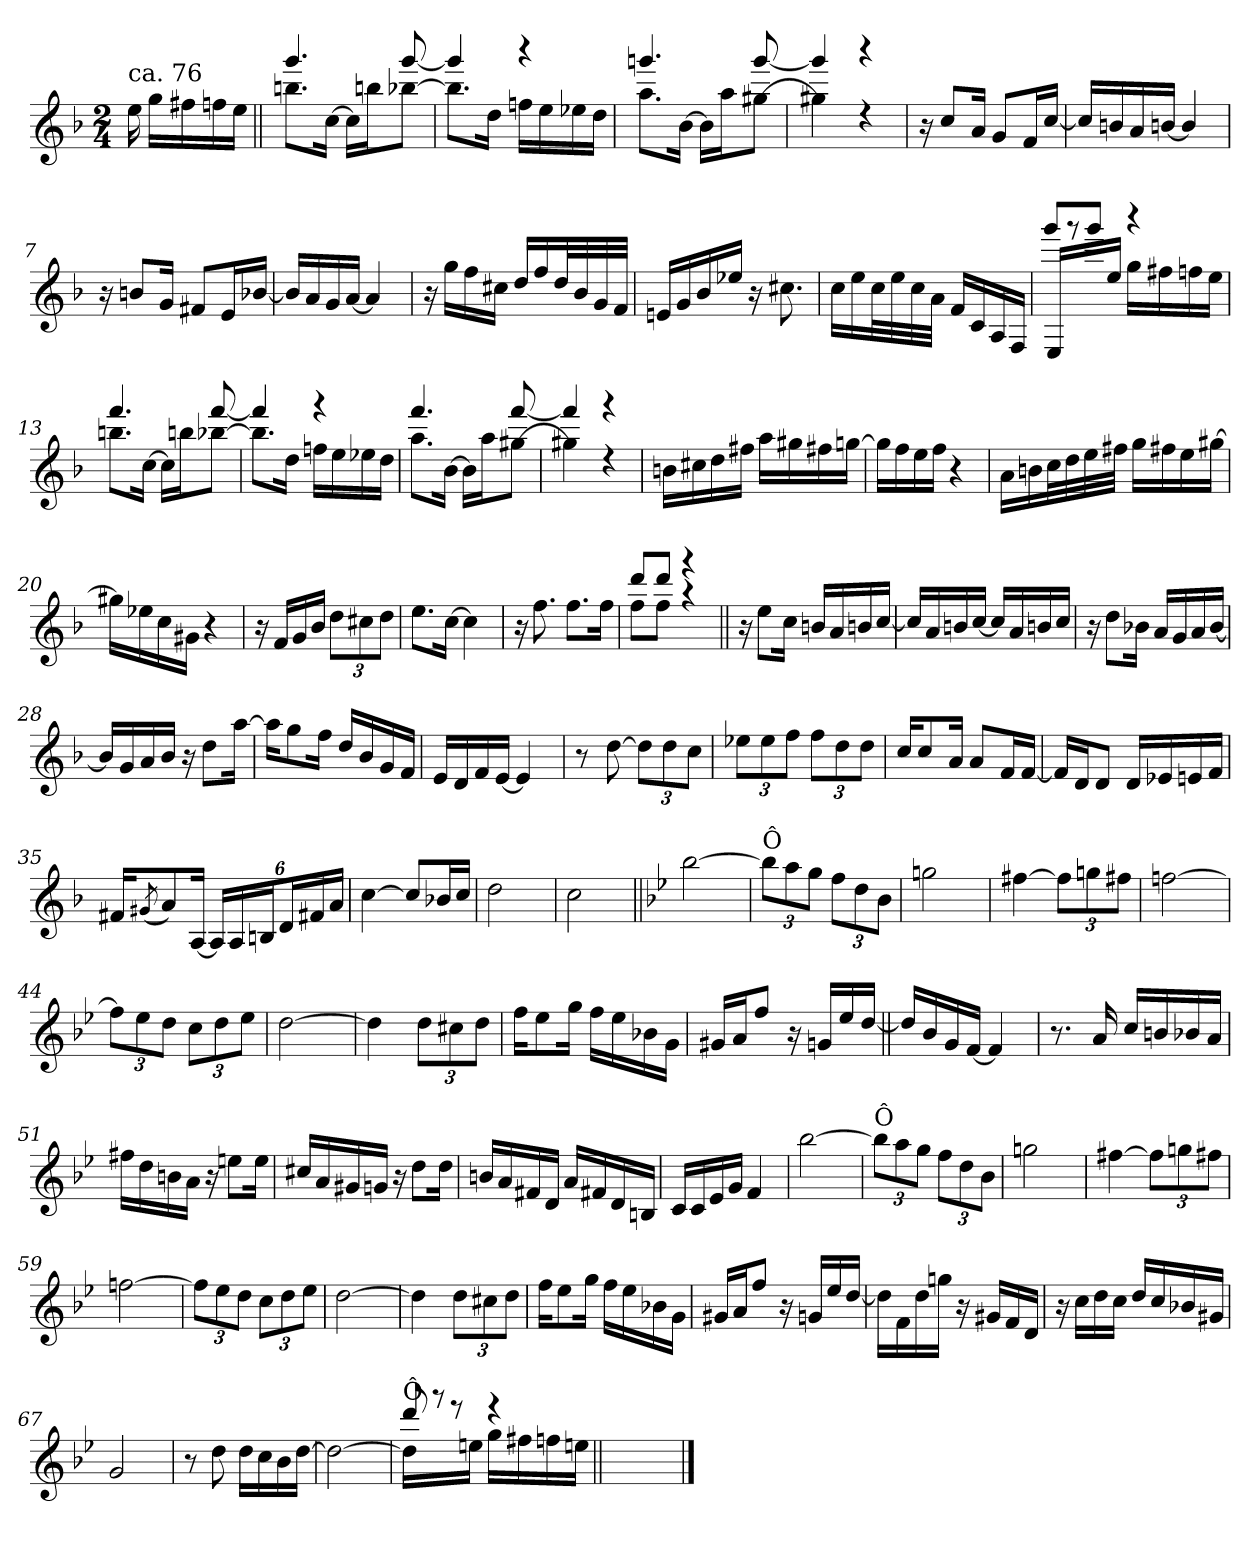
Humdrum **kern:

**kern
*part1
*staff1
*clefG2
*k[b-]
*F:
*M2/4
=
!LO:TX:a:t=ca. 76
16ee\
16gg\LL
16ff#X\
16ffn\
16ee\JJ
=1||
*^
8.bbn\L	4.ggg!/
[<16cc\Jk	.
16cc\LL]	.
16bbn\J	.
[<8bb-X\J	[>8ggg!/
=2	=2
8.bb-\L]	4ggg!/]
16dd\Jk	.
16ffn\LL	4raaa
16ee\	.
16ee-X\	.
16dd\JJ	.
=3	=3
8.aa\L	4.gggn!/
[<16b-\Jk	.
16b-\LL]	.
16aa\J	.
[<8gg#X\J	[>8ggg!/
=4	=4
4gg#X\]	4gggn!/]
4rdd	4raaa
*v	*v
!!LO:LB:g=z
=5
16r
8cc/L
16a/Jk
8g/L
16f/L
[16cc/JJ
=6
16cc/LL]
16bn/
16a/
[16bn/JJ
4b/]
=7
16r
8bn/L
16g/Jk
8f#X/L
16e/L
[16b-X/JJ
=8
16b-/LL]
16a/
16g/
[16a/JJ
4a/]
!!LO:LB:g=z
=9
16r
16gg\LL
16ff\
16cc#X\JJ
16dd/LL
16ff/
32dd/L
32b-/
32g/
32f/JJJ
=10
16en/LL
16g/
16b-/
16ee-X/JJ
16r
8.cc#X\
=11
16cc\LL
16ee\
32cc\L
32ee\
32cc\
32a\JJJ
16f/LL
16c/
16A/
16F/JJ
=12
*^
16E/KL	8ggg!/L
8r	.
.	8ggg!/J
16ee/Jk	.
16gg\LL	4rbbb
16ff#X\	.
16ffn\	.
16ee\JJ	.
!!LO:LB:g=z	!!
=13	=13
8.bbn\L	4.fff!/
[<16cc\Jk	.
16cc\LL]	.
16bbn\J	.
[<8bb-X\J	[>8fff!/
=14	=14
8.bb-\L]	4fff!/]
16dd\Jk	.
16ffn\LL	4rggg
16ee\	.
16ee-X\	.
16dd\JJ	.
=15	=15
8.aa\L	4.fff!/
[<16b-\Jk	.
16b-\LL]	.
16aa\J	.
[<8gg#X\J	[>8fff!/
=16	=16
4gg#X\]	4fff!/]
4rdd	4rggg
*v	*v
=17
16bn\LL
16cc#X\
16dd\
16ff#X\JJ
16aa\LL
16gg#X\
16ff#X\
[16ggn\JJ
!!LO:LB:g=z
=18
16ggn\LL]
16ff\
16ee\
16ff\JJ
4r
=19
16a\LL
16bn\
32cc\L
32dd\
32ee\
32ff#X\JJJ
16gg\LL
16ff#X\
16ee\
[16gg#X\JJ
=20
16gg#X\LL]
16ee-X\
16cc\
16g#X\JJ
4r
=21
16r
16f/LL
16g/
16b-/JJ
12dd\L
12cc#X\
12dd\J
!!LO:LB:g=z
=22
8.ee\L
[16cc\Jk
4cc\]
=23
16r
8.ff\
8.ff\L
16ff\Jk
=24
*^
8ff\L	8ddd!/L
8ff\J	8ddd!/J
4r	4rfff
*v	*v
=25||
16r
8ee\L
16cc\Jk
16bn/LL
16a/
16bn/
[16cc/JJ
=26
16cc/LL]
16a/
16bn/
[16cc/JJ
16cc/LL]
16a/
16bn/
16cc/JJ
!!LO:LB:g=z
=27
16r
8dd\L
16b-X\Jk
16a/LL
16g/
16a/
[16b-/JJ
=28
16b-/LL]
16g/
16a/
16b-/JJ
16r
8dd\L
[16aa\Jk
=29
16aa\KL]
8gg\
16ff\Jk
16dd/LL
16b-/
16g/
16f/JJ
=30
16e/LL
16d/
16f/
[16e/JJ
4e/]
=31
8r
[8dd\
12dd\L]
12dd\
12cc\J
!!LO:LB:g=z
=32
12ee-X\L
12ee-\
12ff\J
12ff\L
12dd\
12dd\J
=33
16cc/KL
8cc/
16a/Jk
8a/L
16f/L
[16f/JJ
=34
16f/LL]
16d/J
8d/J
16d/LL
16e-X/
16en/
16f/JJ
=35
16f#X/KL
(<8qg#X/
8a/)
[16A/Jk
24A/LL]
24A/
24Bn/J
24d/L
24f#X/
24a/JJ
!!LO:LB:g=z
=36
[4cc\
8cc/L]
16b-X/L
16cc/JJ
=37
2dd\
=38
2cc\
=39||
*k[b-e-]
*B-:
[2bb-\
=40
!LO:TX:a:t=Ô
12bb-\L]
12aa\
12gg\J
12ff\L
12dd\
12b-\J
=41
2ggn\
!!LO:LB:g=z
=42
[4ff#X\
12ff#\L]
12ggn\
12ff#X\J
=43
[2ffn\
=44
12ffn\L]
12ee-\
12dd\J
12cc\L
12dd\
12ee-\J
=45
[2dd\
=46
4dd\]
12dd\L
12cc#X\
12dd\J
!!LO:PB:g=z
=47
16ff\KL
8ee-\
16gg\Jk
16ff\LL
16ee-\
16b-X\
16g\JJ
=48
16g#X/LL
16a/J
8ff/J
16r
16gn/LL
16ee-/
[16dd/JJ
=49||
16dd/LL]
16b-/
16g/
[16f/JJ
4f/]
=50
8.r
16a/
16cc/LL
16bn/
16b-X/
16a/JJ
=51
16ff#X\LL
16dd\
16bn\
16a\JJ
16r
8een\L
16ee\Jk
!!LO:LB:g=z
=52
16cc#X/LL
16a/
16g#X/
16gn/JJ
16r
8dd\L
16dd\Jk
=53
16bn/LL
16a/
16f#X/
16d/JJ
16a/LL
16f#X/
16d/
16Bn/JJ
=54
16c/LL
16c/
16e-/
16g/JJ
4f/
=55
[2bb-\
=56
!LO:TX:a:t=Ô
12bb-\L]
12aa\
12gg\J
12ff\L
12dd\
12b-\J
!!LO:LB:g=z
=57
2ggn\
=58
[4ff#X\
12ff#\L]
12ggn\
12ff#X\J
=59
[2ffn\
=60
12ffn\L]
12ee-\
12dd\J
12cc\L
12dd\
12ee-\J
=61
[2dd\
=62
4dd\]
12dd\L
12cc#X\
12dd\J
!!LO:LB:g=z
=63
16ff\KL
8ee-\
16gg\Jk
16ff\LL
16ee-\
16b-X\
16g\JJ
=64
16g#X/LL
16a/J
8ff/J
16r
16gn/LL
16ee-/
[16dd/JJ
=65
16dd\LL]
16f\
16dd\
16ggn\JJ
16r
16g#X/LL
16f/
16d/JJ
=66
16r
16cc\LL
16dd\
16cc\JJ
16dd/LL
16cc/
16b-X/
16g#X/JJ
!!LO:LB:g=z
=67
2g/
=68
8r
8dd\
16dd\LL
16cc\
16b-\
[16dd\JJ
=69
2dd\_
=70
*^
!LO:TX:a:t=Ô	!
16dd\KL]	8ddd!/
8r	.
.	8rddd
16een\Jk	.
16gg\LL	4rddd
16ff#X\	.
16ffn\	.
16een\JJ	.
*v	*v
=71||
2ryy
==
*-
